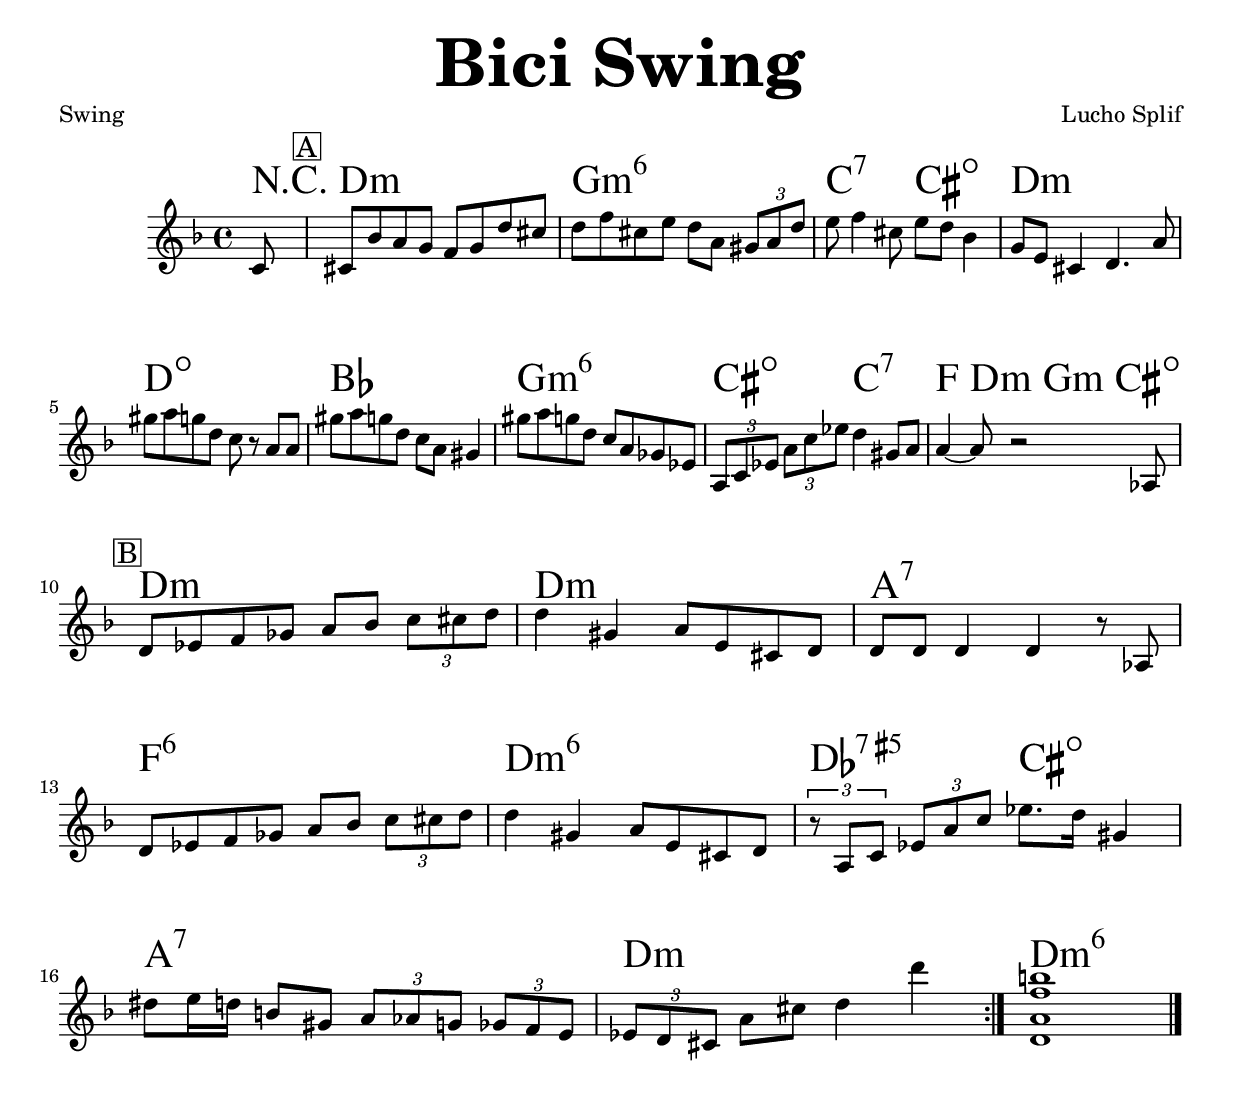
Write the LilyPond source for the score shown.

\include "headers.ly"

\header {
  title = \markup { \abs-fontsize #32 "Bici Swing" }
  composer = "Lucho Splif"
  poet = "Swing"
}

cifrado =  \chords {
  \partial 8 { r8 }
  d1:m | g:m6  | c2:7 cis:dim | d1:m |
  d:dim | bes | g:m6 | cis2:dim c:7 |
  f4 d:m g:m cis:dim | d1:m | d:m | a:7 |
  f:6 | d:m6 | des2:aug7 cis:dim | a1:7 
  d:m | d:m6 |
}

melo = \relative c' {
  \key d \minor
  
  \repeat volta 2 {
    \partial 8 { c8 }
  
    \mark \parteA
    cis bes' a g f g d' cis | d f cis e  d a \tuplet 3/2 { gis a d } |
    e f4  cis8 e d bes4 | g8 e  cis4  d4. a'8 |
  
    gis' a g d c r a a | gis' a g d c a gis4 |
    gis'8 a g d c a ges ees | \tuplet 3/2 { a, c ees } \tuplet 3/2 { a c ees } d4 gis,8 a |
  
    a4~ a8 r2 aes,8 | 
    \break
  
    \mark \parteB
    d ees f ges a bes \tuplet 3/2 { c cis d } |
    d4 gis, a8 e  cis d | d d d4 d r8 aes |
    \break
  
    d ees f ges a bes \tuplet 3/2 { c cis d } | d4 gis, a8 e  cis d |
    \tuplet 3/2 { r a c } \tuplet 3/2 { ees a c }  ees8. d16 gis,4 |
    dis'8 e16 d b8 gis  \tuplet 3/2 { a aes g } \tuplet 3/2 { ges f e } |
    \tuplet 3/2 { ees d cis } a' cis  d4  d' |  
  }
  
  <d,, a' f' b>1 
  \fin
}

<<
  \cifrado
  \melo
>>